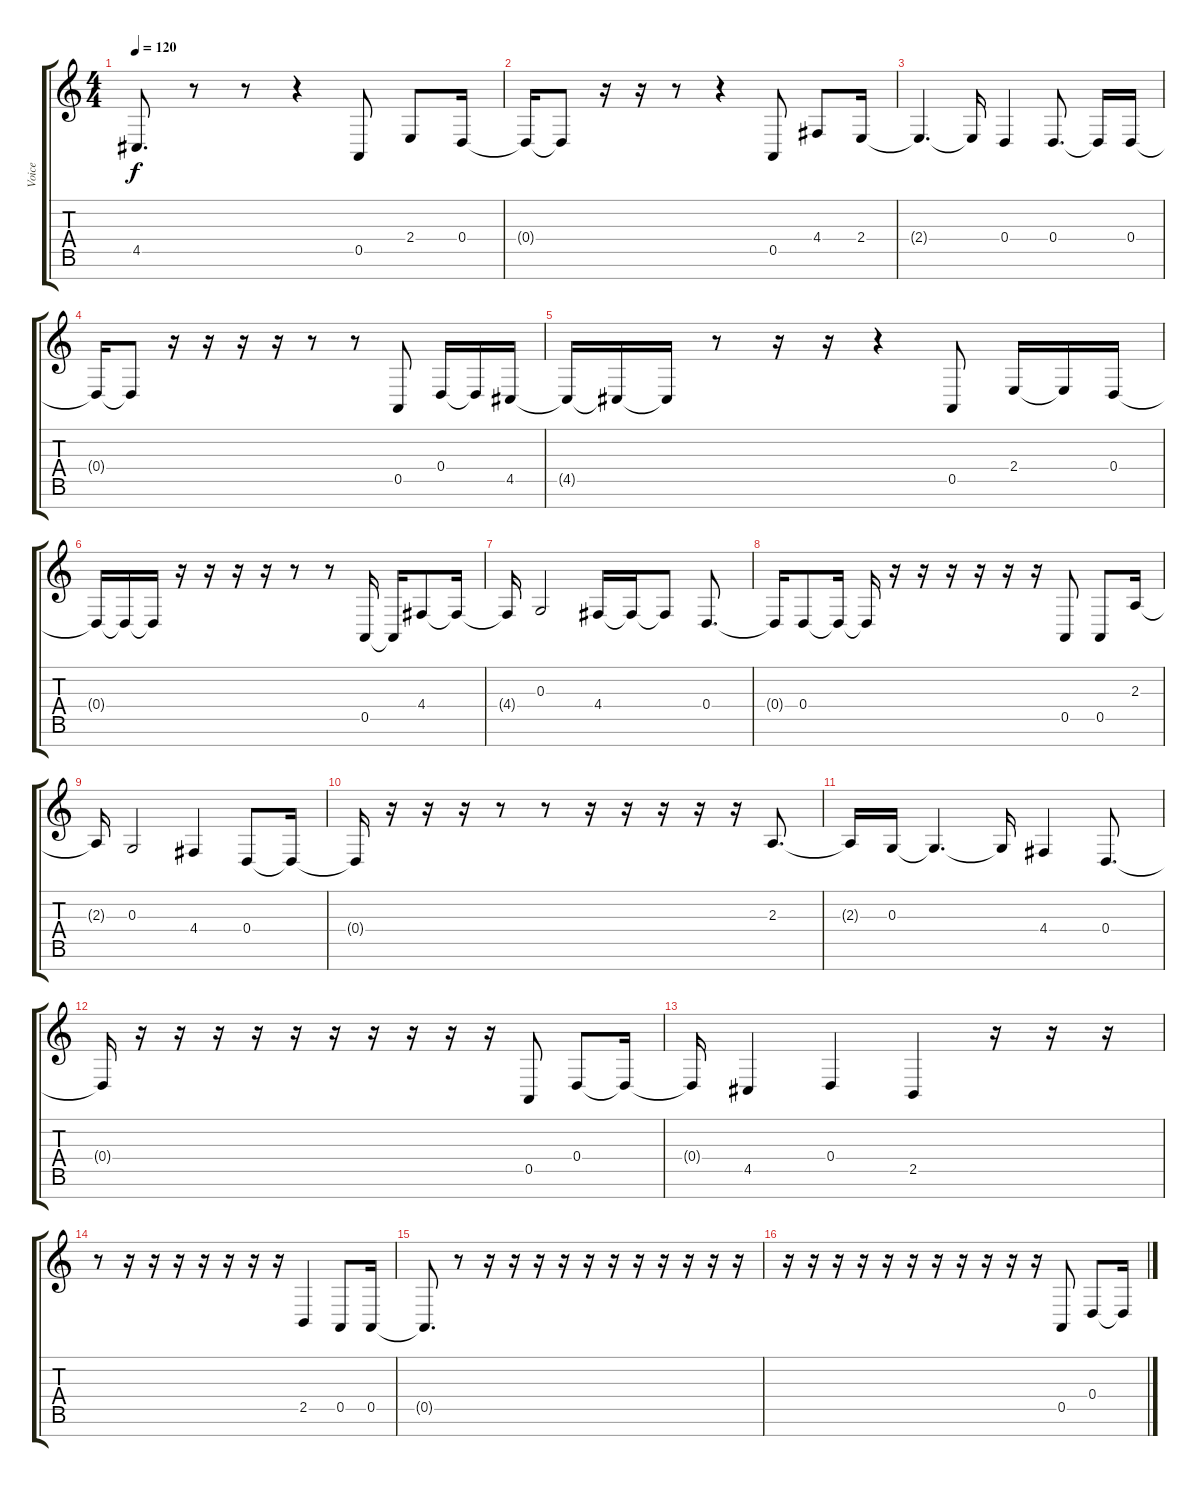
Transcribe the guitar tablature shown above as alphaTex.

\track ("Voice" "Voice") {instrument lead8bassandlead}
\staff {score tabs}
\tuning (E4 B3 G3 D3 A2 E2 B1) {hide}
\ts (4 4)
\tempo 120
\clef g2
\ks c
4.5{t}.8{d dy f} r.8 r.8 r.4 0.5.8 2.4.8 0.4.16 |
0.4{t}.16 0.4{t}.8 r.16 r.16 r.8 r.4 0.5.8 4.4.8 2.4.16 |
2.4{t}.4{d} 2.4{t}.16 0.4.4 0.4.8{d} 0.4{t}.16 0.4.16 |
0.4{t}.16 0.4{t}.8 r.16 r.16 r.16 r.16 r.8 r.8 0.5.8 0.4.16 0.4{t}.16 4.5.16 |
4.5{t}.16 4.5{t}.16 4.5{t}.16 r.8 r.16 r.16 r.4 0.5.8 2.4.16 2.4{t}.16 0.4.16 |
0.4{t}.16 0.4{t}.16 0.4{t}.16 r.16 r.16 r.16 r.16 r.8 r.8 0.5.16 0.5{t}.16 4.4.8 4.4{t}.16 |
4.4{t}.16 0.3.2 4.4.16 4.4{t}.16 4.4{t}.8 0.4.8{d} |
0.4{t}.16 0.4.8 0.4{t}.16 0.4{t}.16 r.16 r.16 r.16 r.16 r.16 r.16 0.5.8 0.5.8 2.3.16 |
2.3{t}.16 0.3.2 4.4.4 0.4.8 0.4{t}.16 |
0.4{t}.16 r.16 r.16 r.16 r.8 r.8 r.16 r.16 r.16 r.16 r.16 2.3.8{d} |
2.3{t}.16 0.3.16 0.3{t}.4{d} 0.3{t}.16 4.4.4 0.4.8{d} |
0.4{t}.16 r.16 r.16 r.16 r.16 r.16 r.16 r.16 r.16 r.16 r.16 0.5.8 0.4.8 0.4{t}.16 |
0.4{t}.16 4.5.4 0.4.4 2.5.4 r.16 r.16 r.16 |
r.8 r.16 r.16 r.16 r.16 r.16 r.16 r.16 2.5.4 0.5.8 0.5.16 |
0.5{t}.8{d} r.8 r.16 r.16 r.16 r.16 r.16 r.16 r.16 r.16 r.16 r.16 r.16 |
r.16 r.16 r.16 r.16 r.16 r.16 r.16 r.16 r.16 r.16 r.16 0.5.8 0.4.8 0.4{t}.16
